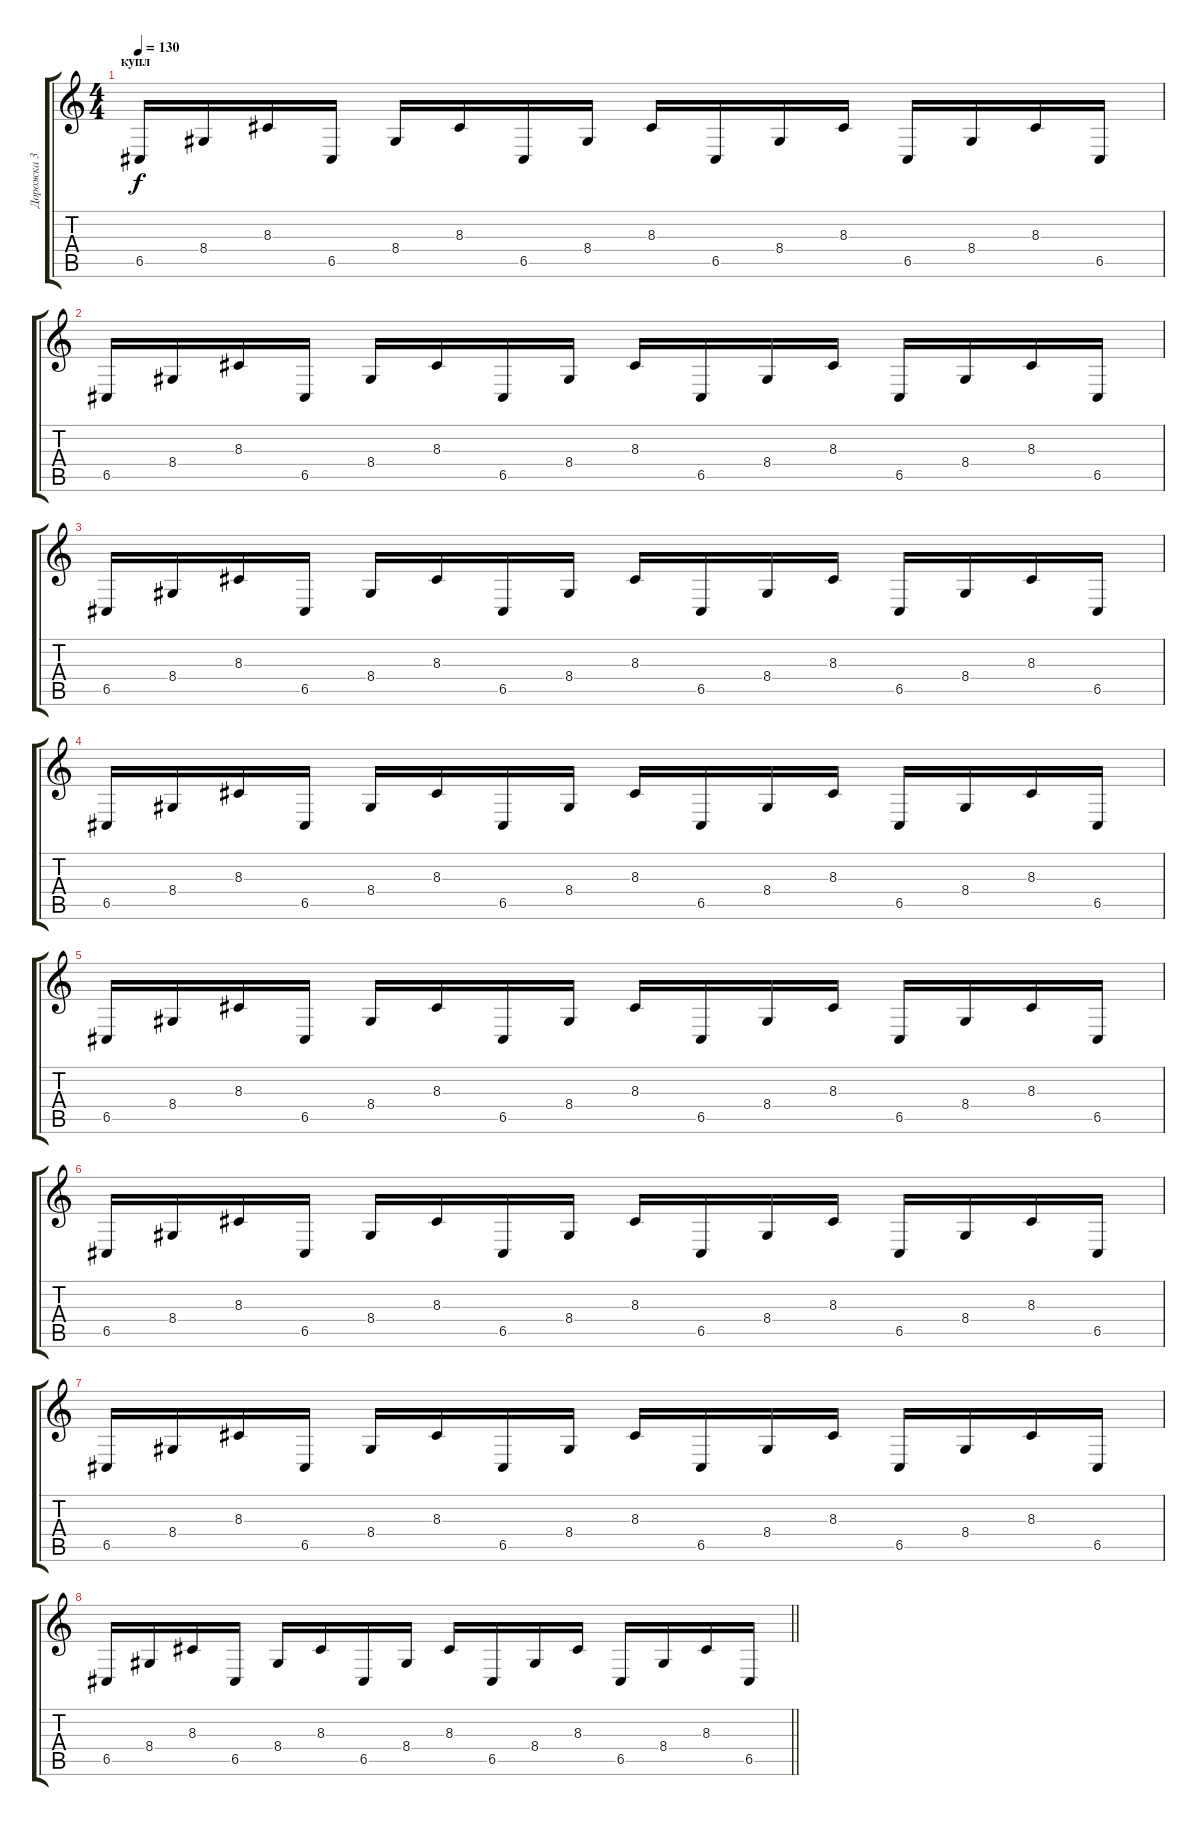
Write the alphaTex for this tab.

\track ("Дорожка 3" "Дорожка 3") {instrument lead2sawtooth}
\staff {score tabs}
\tuning (D4 A3 F3 C3 G2 C2) {hide}
\ts (4 4)
\section ("" "купл")
\tempo 130
\clef g2
\ks c
6.5.16{dy f} 8.4.16 8.3.16 6.5.16 8.4.16 8.3.16 6.5.16 8.4.16 8.3.16 6.5.16 8.4.16 8.3.16 6.5.16 8.4.16 8.3.16 6.5.16 |
6.5.16 8.4.16 8.3.16 6.5.16 8.4.16 8.3.16 6.5.16 8.4.16 8.3.16 6.5.16 8.4.16 8.3.16 6.5.16 8.4.16 8.3.16 6.5.16 |
6.5.16 8.4.16 8.3.16 6.5.16 8.4.16 8.3.16 6.5.16 8.4.16 8.3.16 6.5.16 8.4.16 8.3.16 6.5.16 8.4.16 8.3.16 6.5.16 |
6.5.16 8.4.16 8.3.16 6.5.16 8.4.16 8.3.16 6.5.16 8.4.16 8.3.16 6.5.16 8.4.16 8.3.16 6.5.16 8.4.16 8.3.16 6.5.16 |
6.5.16 8.4.16 8.3.16 6.5.16 8.4.16 8.3.16 6.5.16 8.4.16 8.3.16 6.5.16 8.4.16 8.3.16 6.5.16 8.4.16 8.3.16 6.5.16 |
6.5.16 8.4.16 8.3.16 6.5.16 8.4.16 8.3.16 6.5.16 8.4.16 8.3.16 6.5.16 8.4.16 8.3.16 6.5.16 8.4.16 8.3.16 6.5.16 |
6.5.16 8.4.16 8.3.16 6.5.16 8.4.16 8.3.16 6.5.16 8.4.16 8.3.16 6.5.16 8.4.16 8.3.16 6.5.16 8.4.16 8.3.16 6.5.16 |
\barLineRight lightlight
6.5.16 8.4.16 8.3.16 6.5.16 8.4.16 8.3.16 6.5.16 8.4.16 8.3.16 6.5.16 8.4.16 8.3.16 6.5.16 8.4.16 8.3.16 6.5.16
